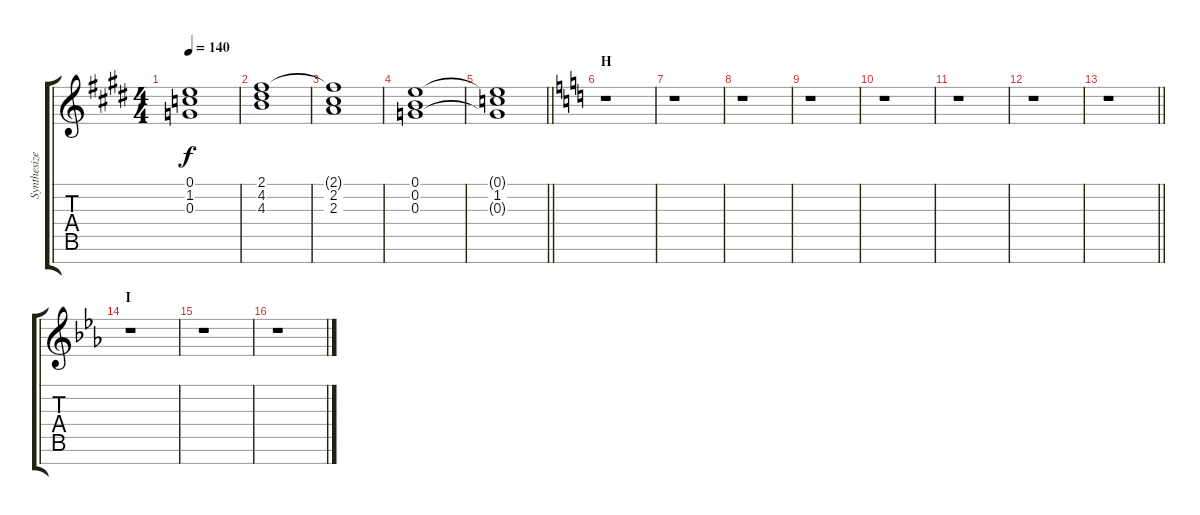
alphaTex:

\track ("Synthesizer III" "Synthesize") {instrument pad2warm}
\staff {score tabs}
\tuning (E5 B4 G4 D4 A3 E3 B2) {hide}
\ts (4 4)
\tempo 140
\clef g2
\ks e
(0.1{t} 1.2 0.3{t}).1{dy f} |
(2.1 4.2 4.3).1 |
(2.1{t} 2.2 2.3).1 |
(0.1 0.2 0.3).1 |
\barLineRight lightlight
(0.1{t} 1.2 0.3{t}).1 |
\section ("" "H")
\ks c
r.1 |
r.1 |
r.1 |
r.1 |
r.1 |
r.1 |
r.1 |
\barLineRight lightlight
r.1 |
\section ("" "I")
\ks eb
r.1 |
r.1 |
r.1
